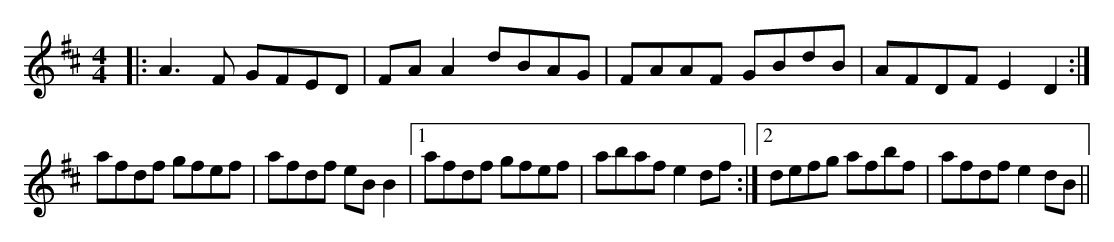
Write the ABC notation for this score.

X:1
M:4/4
K:D
|:A3F GFED|FAA2 dBAG|FAAF GBdB|AFDF E2D2:|
afdf gfef|afdf eBB2|1 afdf gfef|abaf e2df:|2 defg afbf|afdf e2dB||
